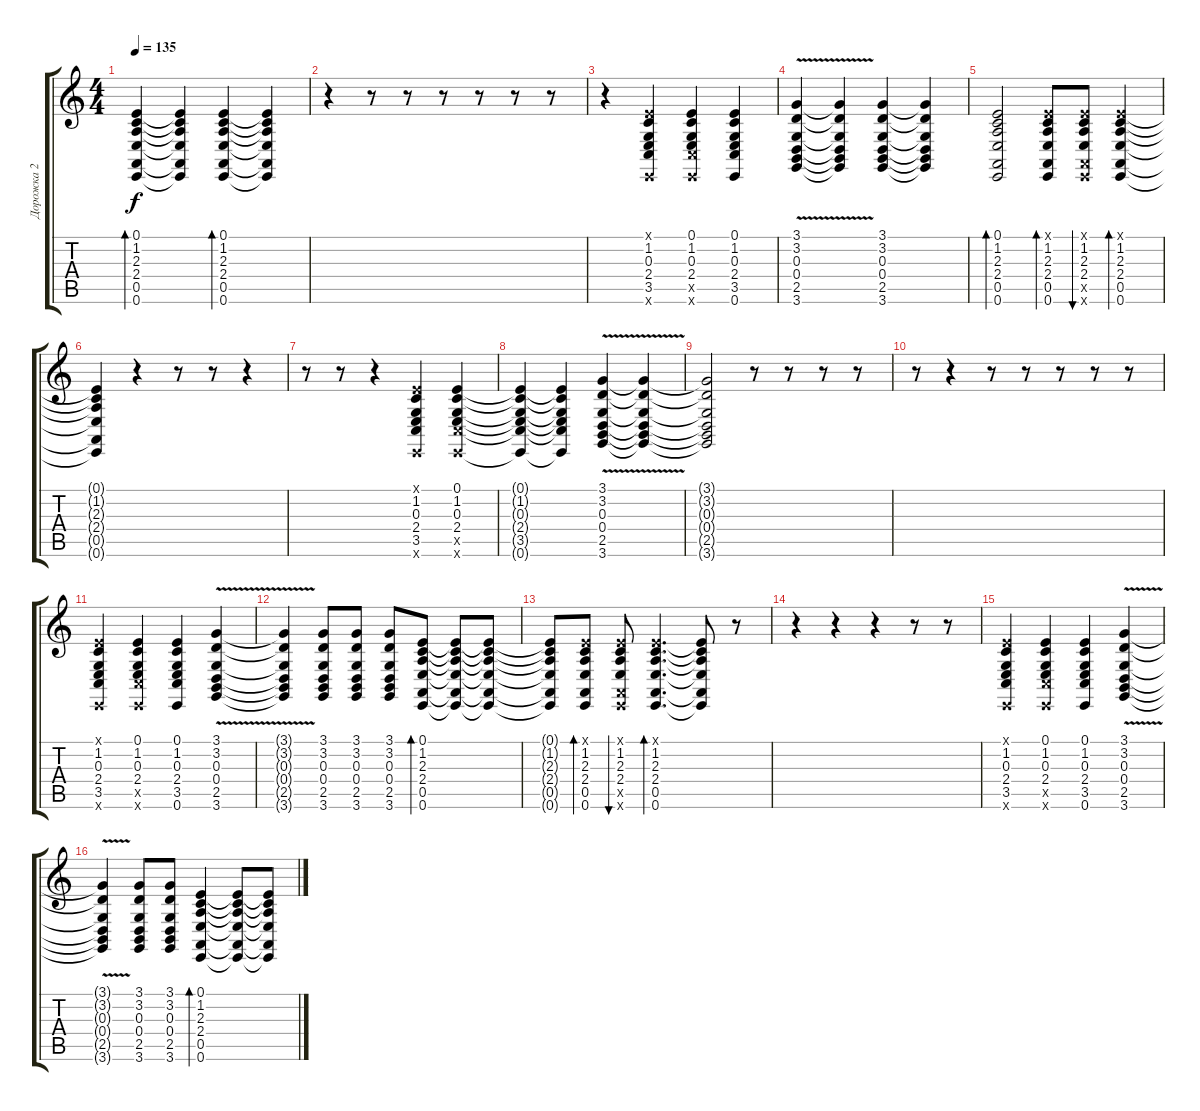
\track ("Дорожка 2" "Дорожка 2") {instrument oboe}
\staff {score tabs}
\tuning (E4 B3 G3 D3 A2 E2) {hide}
\ts (4 4)
\tempo 135
\clef g2
\ks c
(0.1 1.2 2.3 2.4 0.5 0.6).4{bd 120 dy f} (0.1{t} 1.2{t} 2.3{t} 2.4{t} 0.5{t} 0.6{t}).4 (0.1 1.2 2.3 2.4 0.5 0.6).4{bd 120} (0.1{t} 1.2{t} 2.3{t} 2.4{t} 0.5{t} 0.6{t}).4 |
r.4 r.8 r.8 r.8 r.8 r.8 r.8 |
r.4 (0.1{x} 1.2 0.3 2.4 3.5 0.6{x}).4 (0.1 1.2 0.3 2.4 3.5{x} 0.6{x}).4 (0.1 1.2 0.3 2.4 3.5 0.6).4 |
(3.1 3.2 0.3{v} 0.4 2.5 3.6).4 (3.1{t} 3.2{t} 0.3{t} 0.4{t} 2.5{t} 3.6{t}).4 (3.1 3.2 0.3 0.4 2.5 3.6).4 (3.1{t} 3.2{t} 0.3{t} 0.4{t} 2.5{t} 3.6{t}).4 |
(0.1 1.2 2.3 2.4 0.5 0.6).2{bd 120} (0.1{x} 1.2 2.3 2.4 0.5 0.6).8{bd 120} (0.1{x} 1.2 2.3 2.4 0.5{x} 0.6{x}).8{bu 120} (0.1{x} 1.2 2.3 2.4 0.5 0.6).4{bd 120} |
(0.1{t} 1.2{t} 2.3{t} 2.4{t} 0.5{t} 0.6{t}).4 r.4 r.8 r.8 r.4 |
r.8 r.8 r.4 (0.1{x} 1.2 0.3 2.4 3.5 0.6{x}).4 (0.1 1.2 0.3 2.4 3.5{x} 0.6{x}).4 |
(0.1{t} 1.2{t} 0.3{t} 2.4{t} 3.5{t} 0.6{t}).4 (0.1{t} 1.2{t} 0.3{t} 2.4{t} 3.5{t} 0.6{t}).4 (3.1 3.2{v} 0.3 0.4 2.5 3.6).4 (3.1{t} 3.2{t} 0.3{t} 0.4{t} 2.5{t} 3.6{t}).4 |
(3.1{t} 3.2{t} 0.3{t} 0.4{t} 2.5{t} 3.6{t}).2 r.8 r.8 r.8 r.8 |
r.8 r.4 r.8 r.8 r.8 r.8 r.8 |
(0.1{x} 1.2 0.3 2.4 3.5 0.6{x}).4 (0.1 1.2 0.3 2.4 3.5{x} 0.6{x}).4 (0.1 1.2 0.3 2.4 3.5 0.6).4 (3.1 3.2{v} 0.3 0.4 2.5 3.6).4 |
(3.1{t} 3.2{t} 0.3{t} 0.4{t} 2.5{t} 3.6{t}).4 (3.1 3.2 0.3 0.4 2.5 3.6).8 (3.1 3.2 0.3 0.4 2.5 3.6).8 (3.1 3.2 0.3 0.4 2.5 3.6).8 (0.1 1.2 2.3 2.4 0.5 0.6).8{bd 120} (0.1{t} 1.2{t} 2.3{t} 2.4{t} 0.5{t} 0.6{t}).8 (0.1{t} 1.2{t} 2.3{t} 2.4{t} 0.5{t} 0.6{t}).8 |
(0.1{t} 1.2{t} 2.3{t} 2.4{t} 0.5{t} 0.6{t}).8 (0.1{x} 1.2 2.3 2.4 0.5 0.6).8{bd 120} (0.1{x} 1.2 2.3 2.4 0.5{x} 0.6{x}).8{bu 120} (0.1{x} 1.2 2.3 2.4 0.5 0.6).4{d bd 120} (0.1{t} 1.2{t} 2.3{t} 2.4{t} 0.5{t} 0.6{t}).8 r.8 |
r.4 r.4 r.4 r.8 r.8 |
(0.1{x} 1.2 0.3 2.4 3.5 0.6{x}).4 (0.1 1.2 0.3 2.4 3.5{x} 0.6{x}).4 (0.1 1.2 0.3 2.4 3.5 0.6).4 (3.1 3.2{v} 0.3 0.4 2.5 3.6).4 |
(3.1{t} 3.2{t} 0.3{t} 0.4{t} 2.5{t} 3.6{t}).4 (3.1 3.2 0.3 0.4 2.5 3.6).8 (3.1 3.2 0.3 0.4 2.5 3.6).8 (0.1 1.2 2.3 2.4 0.5 0.6).4{bd 120} (0.1{t} 1.2{t} 2.3{t} 2.4{t} 0.5{t} 0.6{t}).8 (0.1{t} 1.2{t} 2.3{t} 2.4{t} 0.5{t} 0.6{t}).8
